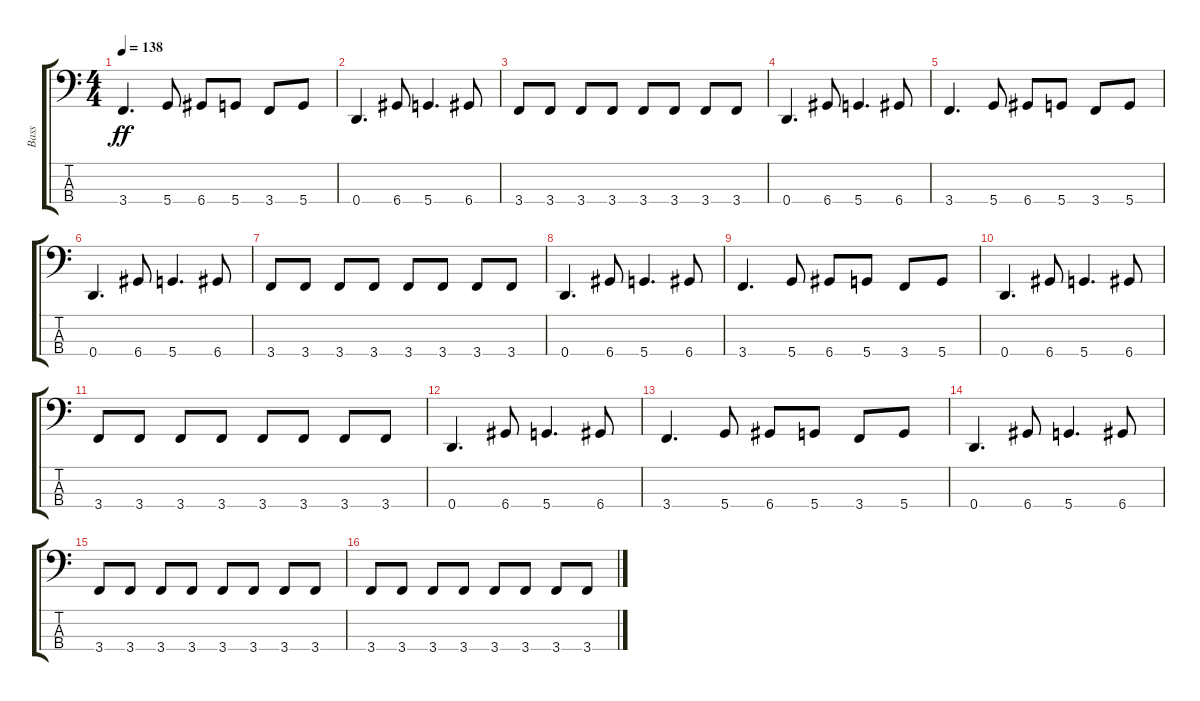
\track ("Bass" "Bass") {instrument electricbassfinger}
\staff {score tabs}
\tuning (G2 D2 A1 D1) {hide}
\ts (4 4)
\tempo 138
\clef f4
\ks c
3.4.4{d dy ff} 5.4.8 6.4.8 5.4.8 3.4.8 5.4.8 |
0.4.4{d} 6.4.8 5.4.4{d} 6.4.8 |
3.4.8 3.4.8 3.4.8 3.4.8 3.4.8 3.4.8 3.4.8 3.4.8 |
0.4.4{d} 6.4.8 5.4.4{d} 6.4.8 |
3.4.4{d} 5.4.8 6.4.8 5.4.8 3.4.8 5.4.8 |
0.4.4{d} 6.4.8 5.4.4{d} 6.4.8 |
3.4.8 3.4.8 3.4.8 3.4.8 3.4.8 3.4.8 3.4.8 3.4.8 |
0.4.4{d} 6.4.8 5.4.4{d} 6.4.8 |
3.4.4{d} 5.4.8 6.4.8 5.4.8 3.4.8 5.4.8 |
0.4.4{d} 6.4.8 5.4.4{d} 6.4.8 |
3.4.8 3.4.8 3.4.8 3.4.8 3.4.8 3.4.8 3.4.8 3.4.8 |
0.4.4{d} 6.4.8 5.4.4{d} 6.4.8 |
3.4.4{d} 5.4.8 6.4.8 5.4.8 3.4.8 5.4.8 |
0.4.4{d} 6.4.8 5.4.4{d} 6.4.8 |
3.4.8 3.4.8 3.4.8 3.4.8 3.4.8 3.4.8 3.4.8 3.4.8 |
3.4.8 3.4.8 3.4.8 3.4.8 3.4.8 3.4.8 3.4.8 3.4.8
